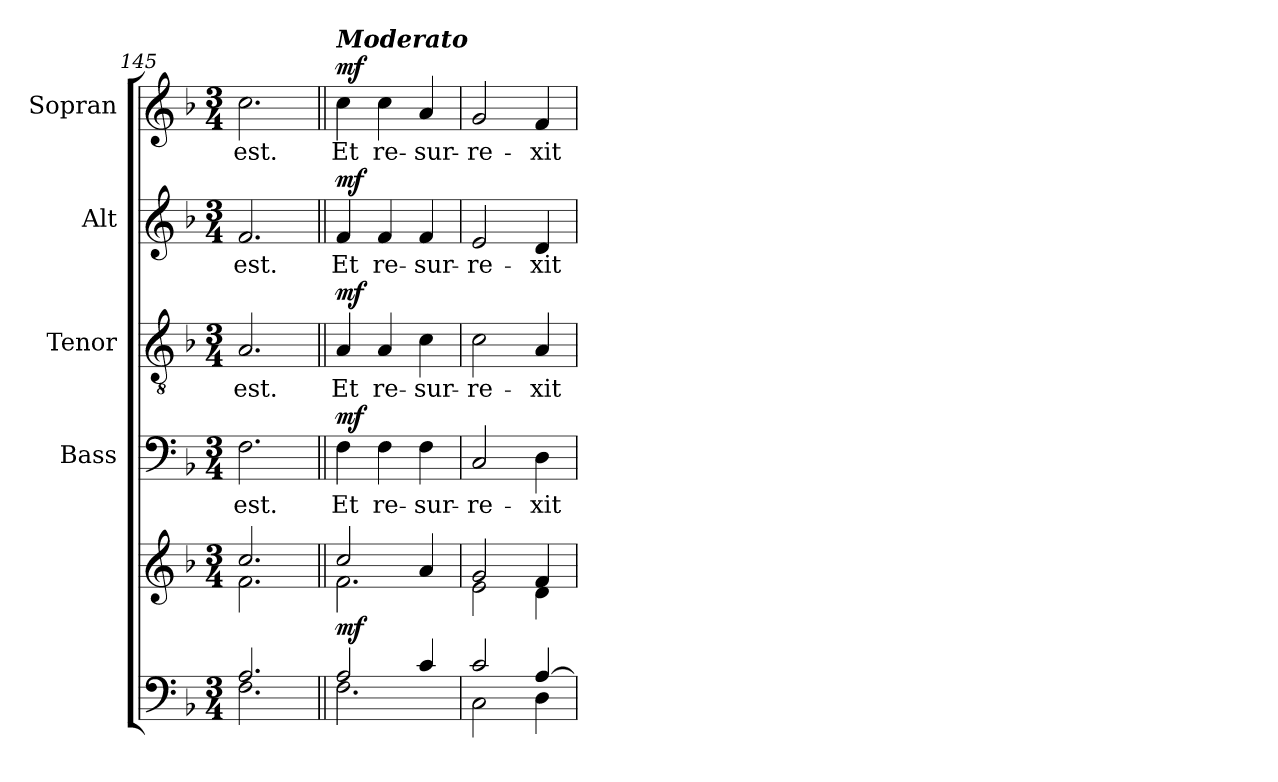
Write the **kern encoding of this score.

**kern	**kern	**dynam	**kern	**text	**dynam	**kern	**text	**dynam	**kern	**text	**dynam	**kern	**text	**dynam
*part5	*part5	*part5	*part4	*part4	*part4	*part3	*part3	*part3	*part2	*part2	*part2	*part1	*part1	*part1
*staff6	*staff5	*staff5/6	*staff4	*staff4	*staff4	*staff3	*staff3	*staff3	*staff2	*staff2	*staff2	*staff1	*staff1	*staff1
*	*	*	*I"Bass	*	*	*I"Tenor	*	*	*I"Alt	*	*	*I"Sopran	*	*
*	*	*	*I'B.	*	*	*I'T.	*	*	*I'A.	*	*	*I'S.	*	*
*clefF4	*clefG2	*	*clefF4	*	*	*clefGv2	*	*	*clefG2	*	*	*clefG2	*	*
*k[b-]	*k[b-]	*	*k[b-]	*	*	*k[b-]	*	*	*k[b-]	*	*	*k[b-]	*	*
*F:	*F:	*	*F:	*	*	*F:	*	*	*F:	*	*	*F:	*	*
*M3/4	*M3/4	*	*M3/4	*	*	*M3/4	*	*	*M3/4	*	*	*M3/4	*	*
=145	=145	=145	=145	=145	=145	=145	=145	=145	=145	=145	=145	=145	=145	=145
*^	*^	*	*	*	*	*	*	*	*	*	*	*	*	*
!	!	!	!	!	!	!LO:LY:b	!	!	!LO:LY:b	!	!	!LO:LY:b	!	!	!LO:LY:b	!
2.A/	2.F\	2.cc/	2.f\	.	2.F\	est.	.	2.A/	est.	.	2.f/	est.	.	2.cc\	est.	.
!!LO:LB:g=z
=146||	=146||	=146||	=146||	=146||	=146||	=146||	=146||	=146||	=146||	=146||	=146||	=146||	=146||	=146||	=146||	=146||
!	!	!	!	!	!	!	!	!	!	!	!	!	!	!LO:TX:a:Bi:t=Moderato	!	!
!	!	!	!	!LO:DY:b	!	!LO:LY:b	!LO:DY:a	!	!LO:LY:b	!LO:DY:a	!	!LO:LY:b	!LO:DY:a	!	!LO:LY:b	!LO:DY:a
2A/	2.F\	2cc/	2.f\	mf	4F\	Et	mf	4A/	Et	mf	4f/	Et	mf	4cc\	Et	mf
!	!	!	!	!	!	!LO:LY:b	!	!	!LO:LY:b	!	!	!LO:LY:b	!	!	!LO:LY:b	!
.	.	.	.	.	4F\	re-	.	4A/	re-	.	4f/	re-	.	4cc\	re-	.
!	!	!	!	!	!	!LO:LY:b	!	!	!LO:LY:b	!	!	!LO:LY:b	!	!	!LO:LY:b	!
4c/	.	4a/	.	.	4F\	-sur-	.	4c\	-sur-	.	4f/	-sur-	.	4a/	-sur-	.
=147	=147	=147	=147	=147	=147	=147	=147	=147	=147	=147	=147	=147	=147	=147	=147	=147
!	!	!	!	!	!	!LO:LY:b	!	!	!LO:LY:b	!	!	!LO:LY:b	!	!	!LO:LY:b	!
2c/	2C\	2g/	2e\	.	2C/	-re-	.	2c\	-re-	.	2e/	-re-	.	2g/	-re-	.
!	!	!	!	!	!	!LO:LY:b	!	!	!LO:LY:b	!	!	!LO:LY:b	!	!	!LO:LY:b	!
[>4A/	4D\	4f/	4d\	.	4D\	-xit	.	4A/	-xit	.	4d/	-xit	.	4f/	-xit	.
*v	*v	*	*	*	*	*	*	*	*	*	*	*	*	*	*	*
*	*v	*v	*	*	*	*	*	*	*	*	*	*	*	*	*
=	=	=	=	=	=	=	=	=	=	=	=	=	=	=
*-	*-	*-	*-	*-	*-	*-	*-	*-	*-	*-	*-	*-	*-	*-
